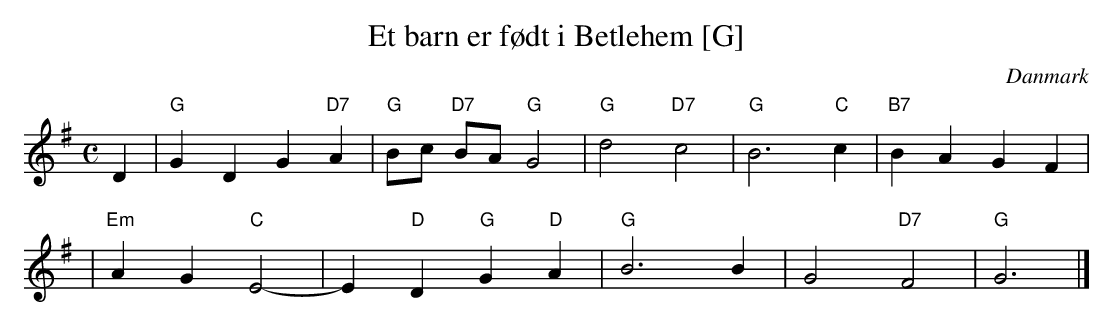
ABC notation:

X:1
T: Et barn er født i Betlehem [G]
O: Danmark
M: C
L: 1/8
K: G
D2 \
| "G"G2 D2 G2 "D7"A2 \
| "G"Bc "D7"BA "G"G4 \
| "G"d4 "D7"c4 \
| "G"B6 "C"c2 \
| "B7"B2 A2 G2 F2 |
| "Em"A2 G2 "C"E4- \
| E2 "D"D2 "G"G2 "D"A2 \
| "G"B6 B2 \
| G4 "D7"F4 \
| "G"G6 |]
